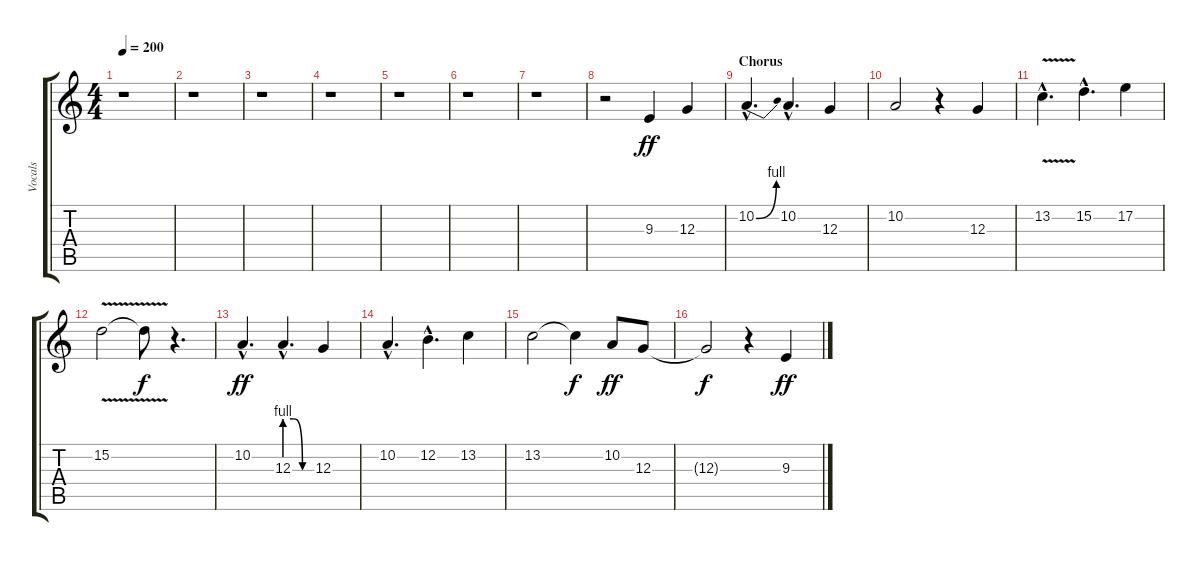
\track ("Vocals" "Vocals") {instrument lead2sawtooth}
\staff {score tabs}
\tuning (E4 B3 G3 D3 A2 E2) {hide}
\ts (4 4)
\tempo 200
\clef g2
\ks c
r.1{dy f} |
r.1 |
r.1 |
r.1 |
r.1 |
r.1 |
r.1 |
r.2 9.3.4{dy ff} 12.3.4 |
\section ("" "Chorus")
10.2{be (bend 0 0 60 4) hac}.4{d} 10.2{hac}.4{d} 12.3.4 |
10.2.2 r.4 12.3.4 |
13.2{v hac}.4{d} 15.2{hac}.4{d} 17.2.4 |
15.2{v}.2 15.2{t}.8{dy f} r.4{d} |
10.2{hac}.4{d dy ff} 12.3{be (custom 0 4 20 4 40 0 60 0) hac}.4{d} 12.3.4 |
10.2{hac}.4{d} 12.2{hac}.4{d} 13.2.4 |
13.2.2 13.2{t}.4{dy f} 10.2.8{dy ff} 12.3.8 |
12.3{t}.2{dy f} r.4 9.3.4{dy ff}
